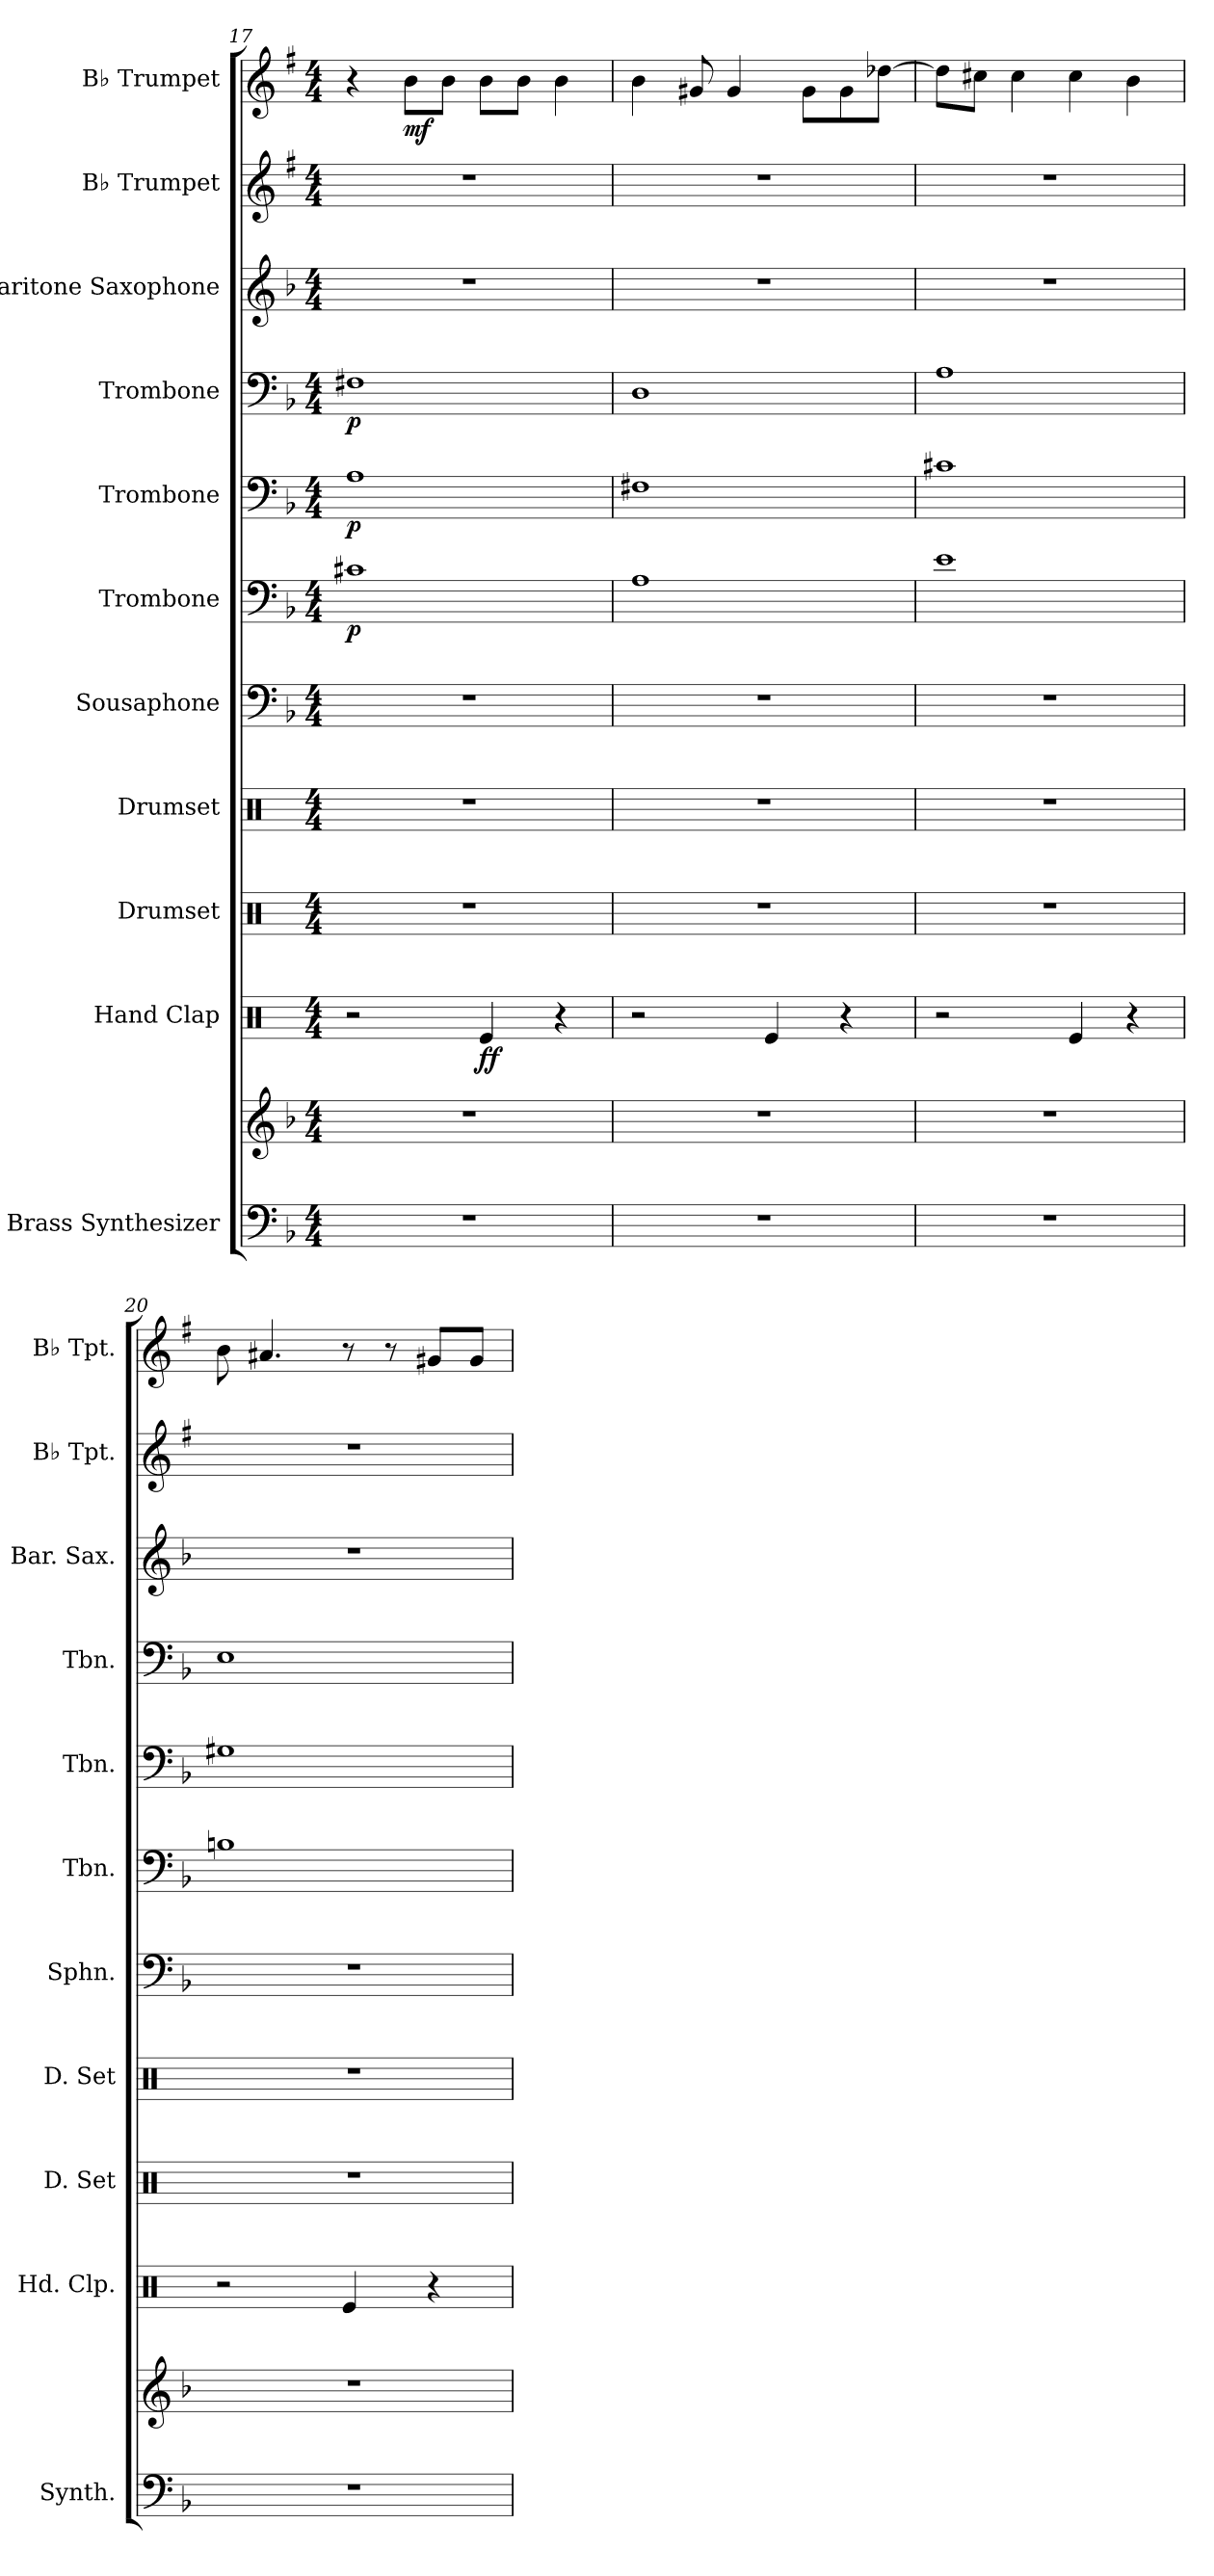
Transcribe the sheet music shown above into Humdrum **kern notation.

**kern	**kern	**kern	**dynam	**kern	**kern	**kern	**kern	**dynam	**kern	**dynam	**kern	**dynam	**kern	**kern	**kern	**dynam
*part11	*part11	*part10	*part10	*part9	*part8	*part7	*part6	*part6	*part5	*part5	*part4	*part4	*part3	*part2	*part1	*part1
*staff12	*staff11	*staff10	*staff10	*staff9	*staff8	*staff7	*staff6	*staff6	*staff5	*staff5	*staff4	*staff4	*staff3	*staff2	*staff1	*staff1
*I"Brass Synthesizer	*	*I"Hand Clap	*	*I"Drumset	*I"Drumset	*I"Sousaphone	*I"Trombone	*	*I"Trombone	*	*I"Trombone	*	*I"Baritone Saxophone	*I"B♭ Trumpet	*I"B♭ Trumpet	*
*I'Synth.	*	*I'Hd. Clp.	*	*I'D. Set	*I'D. Set	*I'Sphn.	*I'Tbn.	*	*I'Tbn.	*	*I'Tbn.	*	*I'Bar. Sax.	*I'B♭ Tpt.	*I'B♭ Tpt.	*
*clefF4	*clefG2	*clefX	*	*clefX	*clefX	*clefF4	*clefF4	*	*clefF4	*	*clefF4	*	*clefG2	*clefG2	*clefG2	*
*	*	*	*	*	*	*	*	*	*	*	*	*	*ITrd12c21	*ITrd1c2	*ITrd1c2	*
*k[b-]	*k[b-]	*k[]	*	*k[]	*k[]	*k[b-]	*k[b-]	*	*k[b-]	*	*k[b-]	*	*k[b-]	*k[b-]	*k[b-]	*
*M4/4	*M4/4	*M4/4	*	*M4/4	*M4/4	*M4/4	*M4/4	*	*M4/4	*	*M4/4	*	*M4/4	*M4/4	*M4/4	*
=17	=17	=17	=17	=17	=17	=17	=17	=17	=17	=17	=17	=17	=17	=17	=17	=17
!	!	!	!	!	!	!	!	!LO:DY:b	!	!LO:DY:b	!	!LO:DY:b	!	!	!	!
1r	1r	2r	.	1r	1r	1r	1c#X	p	1A	p	1F#X	p	1r	1r	4r	.
!	!	!	!	!	!	!	!	!	!	!	!	!	!	!	!	!LO:DY:b
.	.	.	.	.	.	.	.	.	.	.	.	.	.	.	8a\L	mf
.	.	.	.	.	.	.	.	.	.	.	.	.	.	.	8a\J	.
!	!	!	!LO:DY:b	!	!	!	!	!	!	!	!	!	!	!	!	!
.	.	4Re/	ff	.	.	.	.	.	.	.	.	.	.	.	8a\L	.
.	.	.	.	.	.	.	.	.	.	.	.	.	.	.	8a\J	.
.	.	4r	.	.	.	.	.	.	.	.	.	.	.	.	4a\	.
=18	=18	=18	=18	=18	=18	=18	=18	=18	=18	=18	=18	=18	=18	=18	=18	=18
1r	1r	2r	.	1r	1r	1r	1A	.	1F#X	.	1D	.	1r	1r	4a\	.
.	.	.	.	.	.	.	.	.	.	.	.	.	.	.	8f#X/	.
.	.	.	.	.	.	.	.	.	.	.	.	.	.	.	4f#/	.
.	.	4Re/	.	.	.	.	.	.	.	.	.	.	.	.	.	.
.	.	.	.	.	.	.	.	.	.	.	.	.	.	.	8f#\L	.
.	.	4r	.	.	.	.	.	.	.	.	.	.	.	.	8f#\	.
.	.	.	.	.	.	.	.	.	.	.	.	.	.	.	[8cc-X\J	.
!!LO:PB:g=z
=19	=19	=19	=19	=19	=19	=19	=19	=19	=19	=19	=19	=19	=19	=19	=19	=19
1r	1r	2r	.	1r	1r	1r	1e	.	1c#X	.	1A	.	1r	1r	8cc-\L]	.
.	.	.	.	.	.	.	.	.	.	.	.	.	.	.	8bn\J	.
.	.	.	.	.	.	.	.	.	.	.	.	.	.	.	4b\	.
.	.	4Re/	.	.	.	.	.	.	.	.	.	.	.	.	4b\	.
.	.	4r	.	.	.	.	.	.	.	.	.	.	.	.	4a\	.
=20	=20	=20	=20	=20	=20	=20	=20	=20	=20	=20	=20	=20	=20	=20	=20	=20
1r	1r	2r	.	1r	1r	1r	1Bn	.	1G#X	.	1E	.	1r	1r	8a\	.
.	.	.	.	.	.	.	.	.	.	.	.	.	.	.	4.g#X/	.
.	.	4Re/	.	.	.	.	.	.	.	.	.	.	.	.	8r	.
.	.	.	.	.	.	.	.	.	.	.	.	.	.	.	8r	.
.	.	4r	.	.	.	.	.	.	.	.	.	.	.	.	8f#X/L	.
.	.	.	.	.	.	.	.	.	.	.	.	.	.	.	8f#/J	.
=	=	=	=	=	=	=	=	=	=	=	=	=	=	=	=	=
*-	*-	*-	*-	*-	*-	*-	*-	*-	*-	*-	*-	*-	*-	*-	*-	*-
